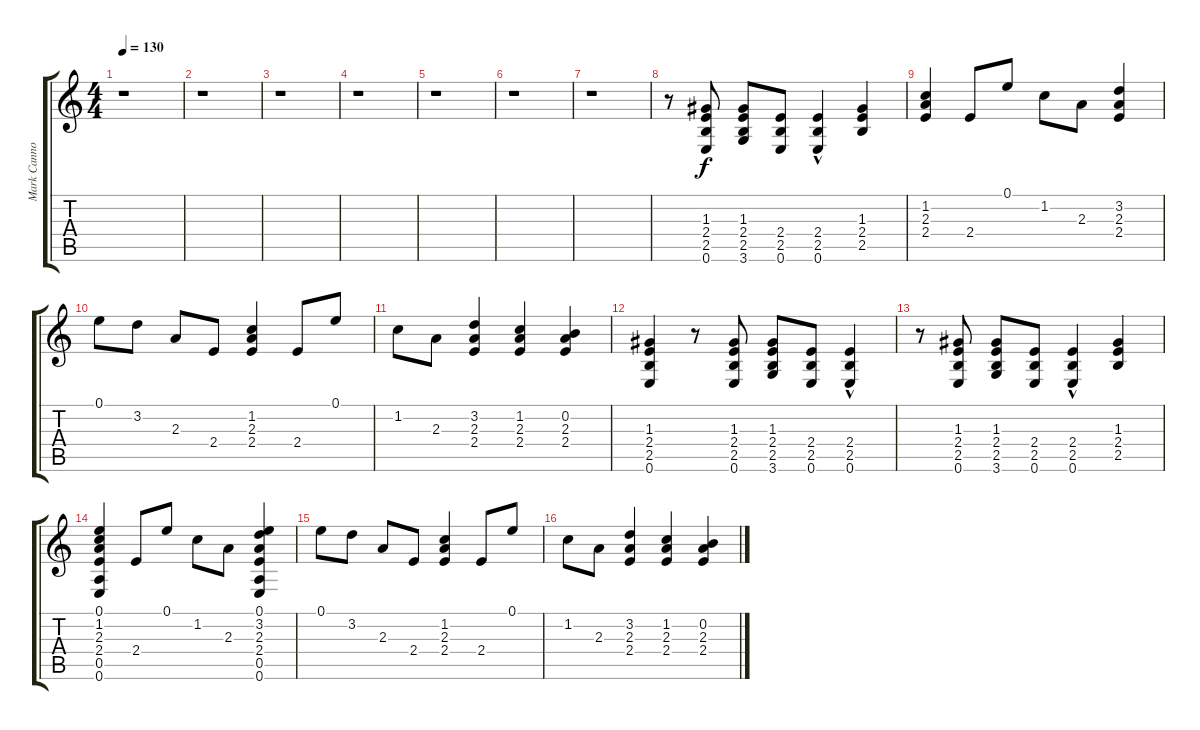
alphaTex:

\track ("Mark Cannon" "Mark Canno") {instrument distortionguitar}
\staff {score tabs}
\tuning (E4 B3 G3 D3 A2 E2) {hide}
\ts (4 4)
\tempo 130
\clef g2
\ks c
r.1{dy f} |
r.1 |
r.1 |
r.1 |
r.1 |
r.1 |
r.1 |
r.8 (1.3 2.4 2.5 0.6).8 (1.3 2.4 2.5 3.6).8 (2.4 2.5 0.6).8 (2.4 2.5 0.6{hac}).4 (1.3 2.4 2.5).4 |
(1.2 2.3 2.4).4 2.4.8 0.1.8 1.2.8 2.3.8 (3.2 2.3 2.4).4 |
0.1.8 3.2.8 2.3.8 2.4.8 (1.2 2.3 2.4).4 2.4.8 0.1.8 |
1.2.8 2.3.8 (3.2 2.3 2.4).4 (1.2 2.3 2.4).4 (0.2 2.3 2.4).4 |
(1.3 2.4 2.5 0.6).4 r.8 (1.3 2.4 2.5 0.6).8 (1.3 2.4 2.5 3.6).8 (2.4 2.5 0.6).8 (2.4 2.5 0.6{hac}).4 |
r.8 (1.3 2.4 2.5 0.6).8 (1.3 2.4 2.5 3.6).8 (2.4 2.5 0.6).8 (2.4 2.5 0.6{hac}).4 (1.3 2.4 2.5).4 |
(0.1 1.2 2.3 2.4 0.5 0.6).4 2.4.8 0.1.8 1.2.8 2.3.8 (0.1 3.2 2.3 2.4 0.5 0.6).4 |
0.1.8 3.2.8 2.3.8 2.4.8 (1.2 2.3 2.4).4 2.4.8 0.1.8 |
1.2.8 2.3.8 (3.2 2.3 2.4).4 (1.2 2.3 2.4).4 (0.2 2.3 2.4).4
